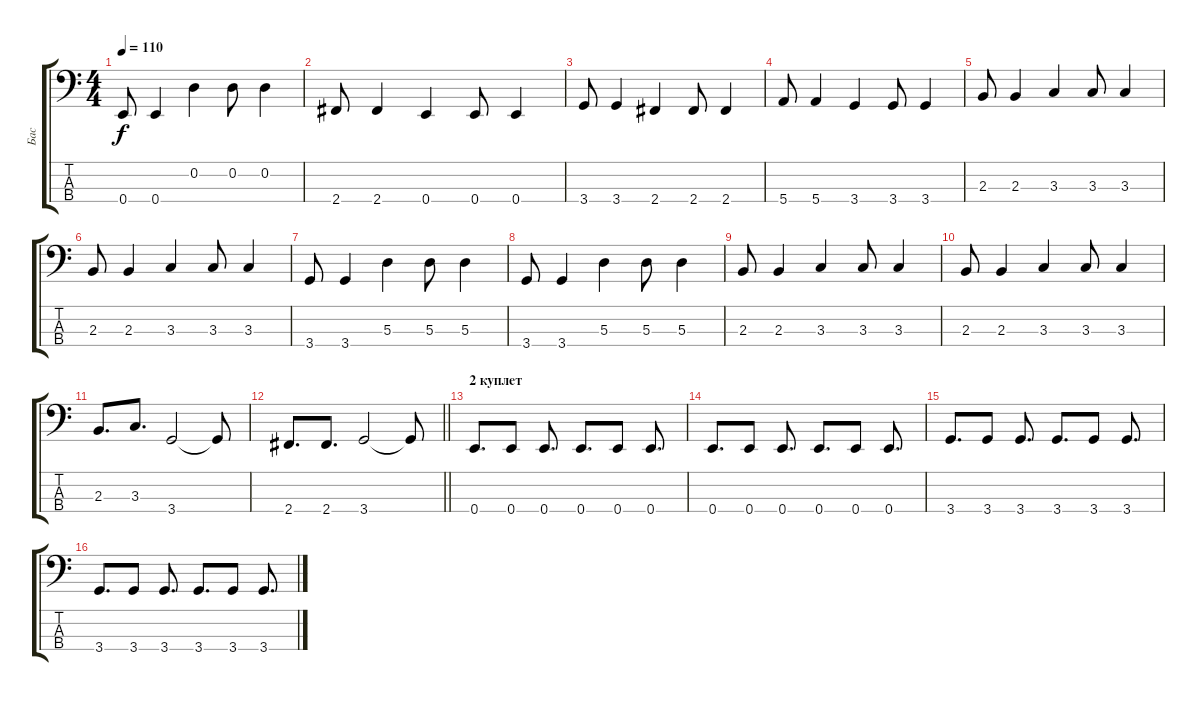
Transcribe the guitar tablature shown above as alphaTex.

\track ("Бас" "Бас") {instrument electricbassfinger}
\staff {score tabs}
\tuning (G2 D2 A1 E1) {hide}
\ts (4 4)
\tempo 110
\clef f4
\ks c
0.4.8{dy f} 0.4.4 0.2.4 0.2.8 0.2.4 |
2.4.8 2.4.4 0.4.4 0.4.8 0.4.4 |
3.4.8 3.4.4 2.4.4 2.4.8 2.4.4 |
5.4.8 5.4.4 3.4.4 3.4.8 3.4.4 |
2.3.8 2.3.4 3.3.4 3.3.8 3.3.4 |
2.3.8 2.3.4 3.3.4 3.3.8 3.3.4 |
3.4.8 3.4.4 5.3.4 5.3.8 5.3.4 |
3.4.8 3.4.4 5.3.4 5.3.8 5.3.4 |
2.3.8 2.3.4 3.3.4 3.3.8 3.3.4 |
2.3.8 2.3.4 3.3.4 3.3.8 3.3.4 |
2.3.8{d} 3.3.8{d} 3.4.2 3.4{t}.8 |
\barLineRight lightlight
2.4.8{d} 2.4.8{d} 3.4.2 3.4{t}.8 |
\section ("" "2 куплет")
0.4.8{d} 0.4.8 0.4.8{d} 0.4.8{d} 0.4.8 0.4.8{d} |
0.4.8{d} 0.4.8 0.4.8{d} 0.4.8{d} 0.4.8 0.4.8{d} |
3.4.8{d} 3.4.8 3.4.8{d} 3.4.8{d} 3.4.8 3.4.8{d} |
3.4.8{d} 3.4.8 3.4.8{d} 3.4.8{d} 3.4.8 3.4.8{d}
